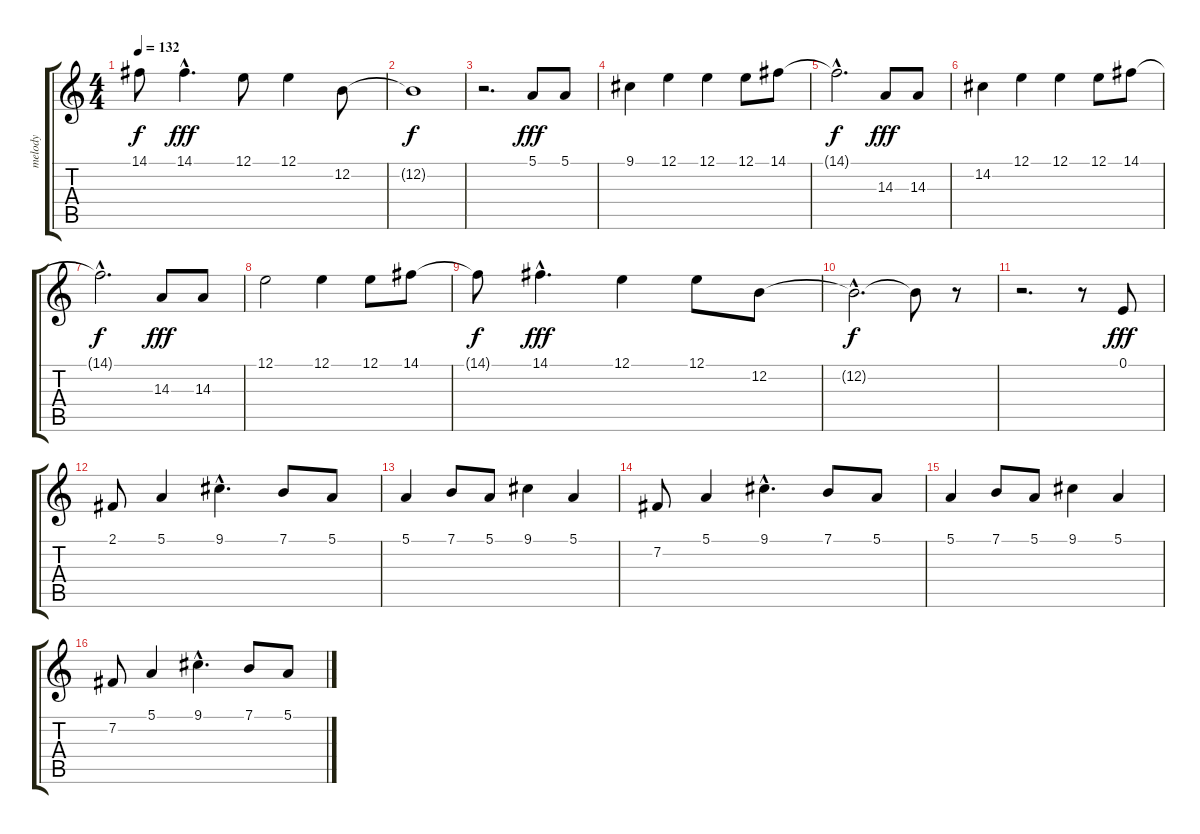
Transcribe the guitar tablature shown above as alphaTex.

\track ("melody" "melody") {instrument acousticgrandpiano}
\staff {score tabs}
\tuning (E4 B3 G3 D3 A2 E2) {hide}
\ts (4 4)
\tempo 132
\clef g2
\ks c
14.1{t}.8{dy f} 14.1{hac}.4{d dy fff} 12.1.8 12.1.4 12.2.8 |
12.2{t}.1{dy f} |
r.2{d} 5.1.8{dy fff} 5.1.8 |
9.1.4 12.1.4 12.1.4 12.1.8 14.1.8 |
14.1{hac t}.2{d dy f} 14.3.8{dy fff} 14.3.8 |
14.2.4 12.1.4 12.1.4 12.1.8 14.1.8 |
14.1{hac t}.2{d dy f} 14.3.8{dy fff} 14.3.8 |
12.1.2 12.1.4 12.1.8 14.1.8 |
14.1{t}.8{dy f} 14.1{hac}.4{d dy fff} 12.1.4 12.1.8 12.2.8 |
12.2{hac t}.2{d dy f} 12.2{t}.8 r.8 |
r.2{d} r.8 0.1.8{dy fff} |
2.1.8 5.1.4 9.1{hac}.4{d} 7.1.8 5.1.8 |
5.1.4 7.1.8 5.1.8 9.1.4 5.1.4 |
7.2.8 5.1.4 9.1{hac}.4{d} 7.1.8 5.1.8 |
5.1.4 7.1.8 5.1.8 9.1.4 5.1.4 |
7.2.8 5.1.4 9.1{hac}.4{d} 7.1.8 5.1.8
